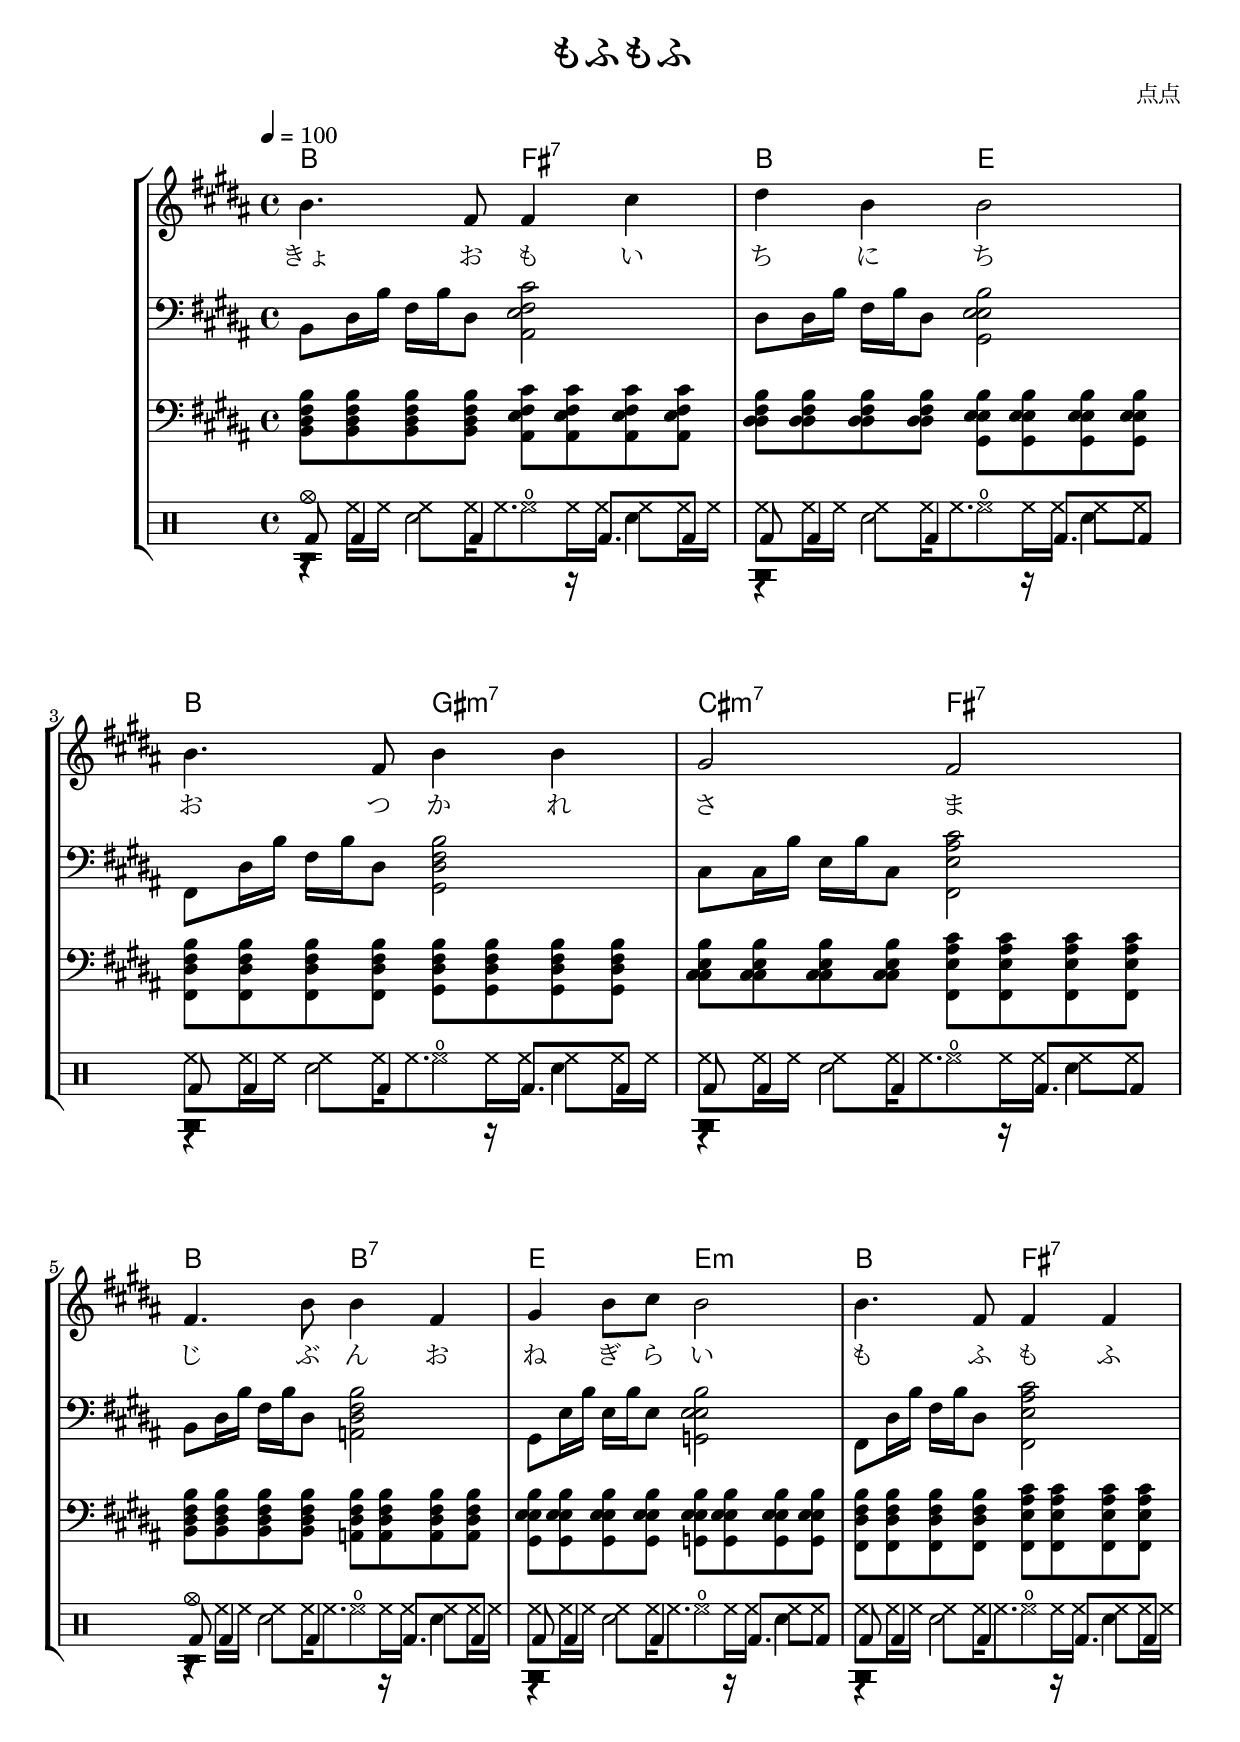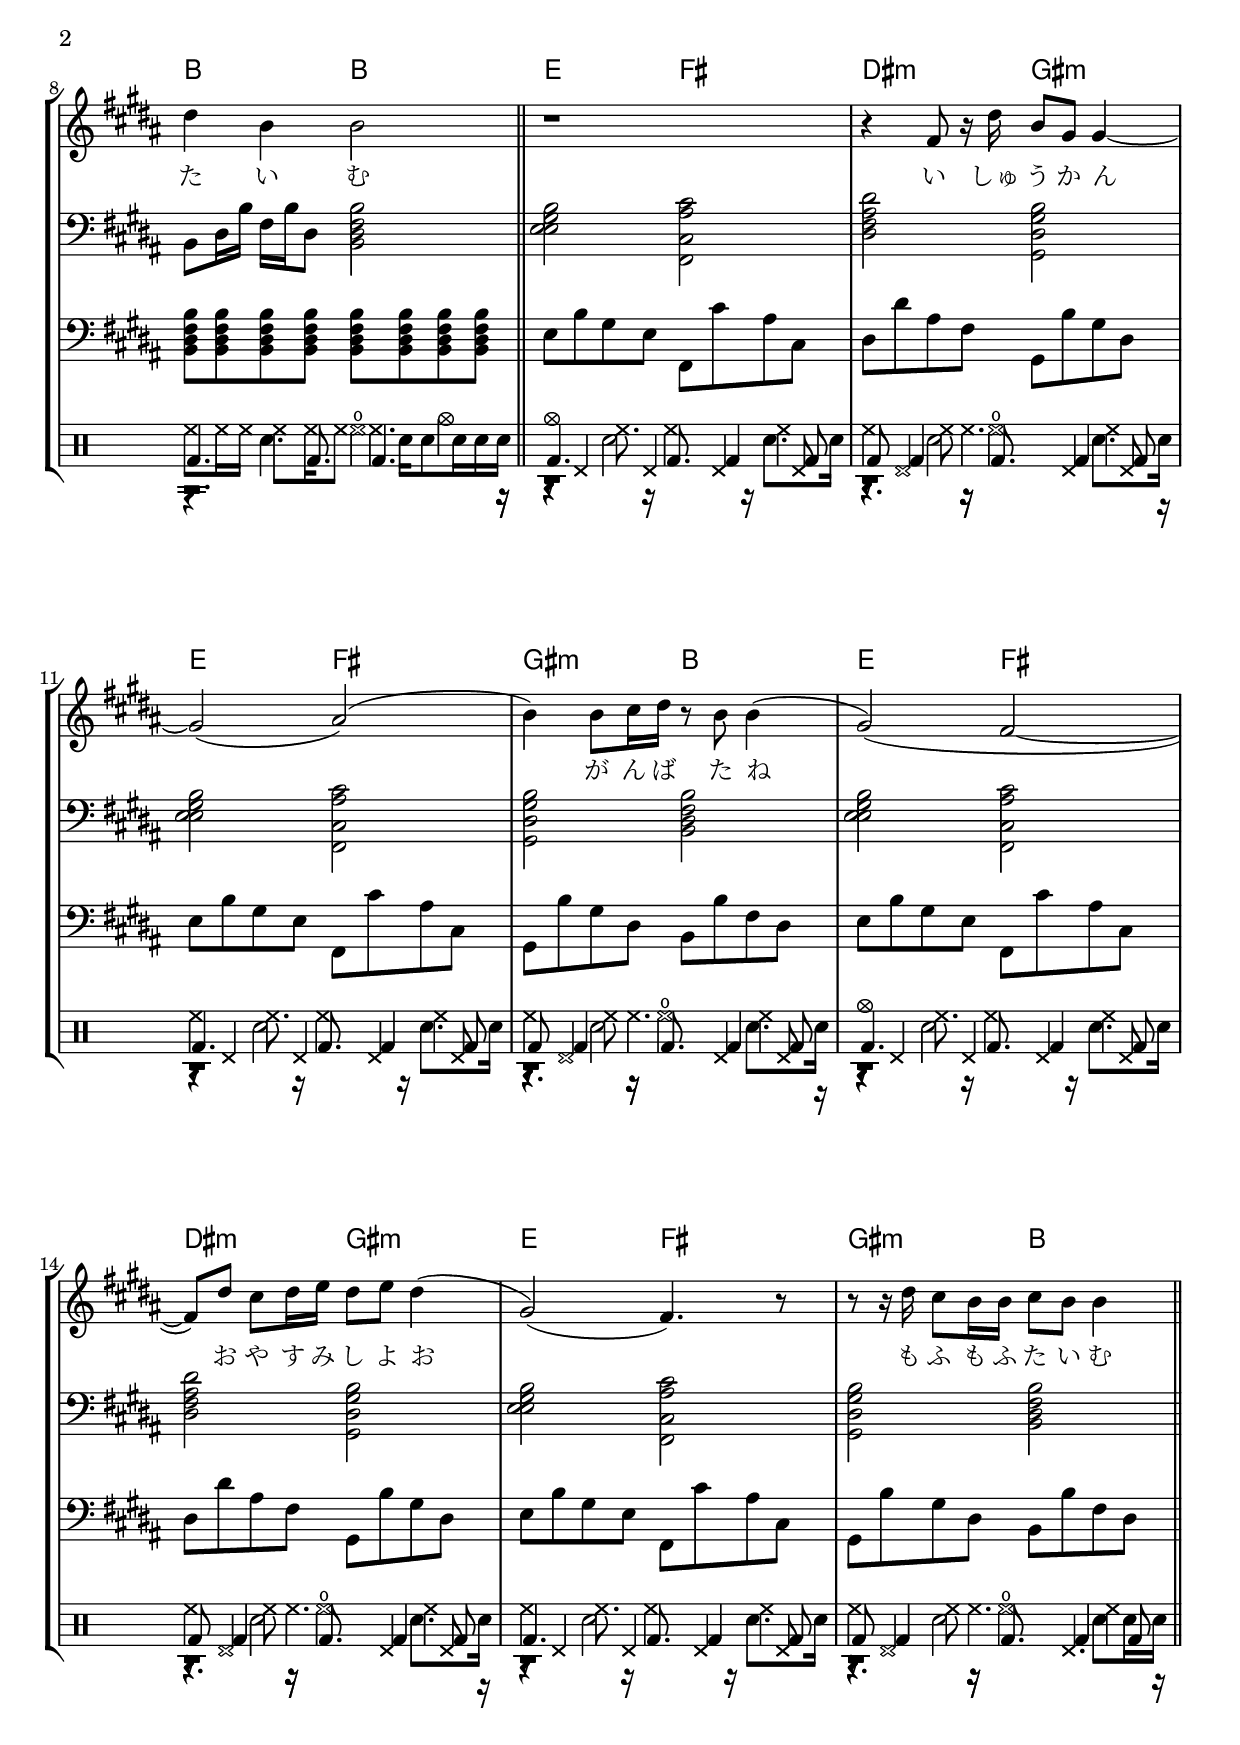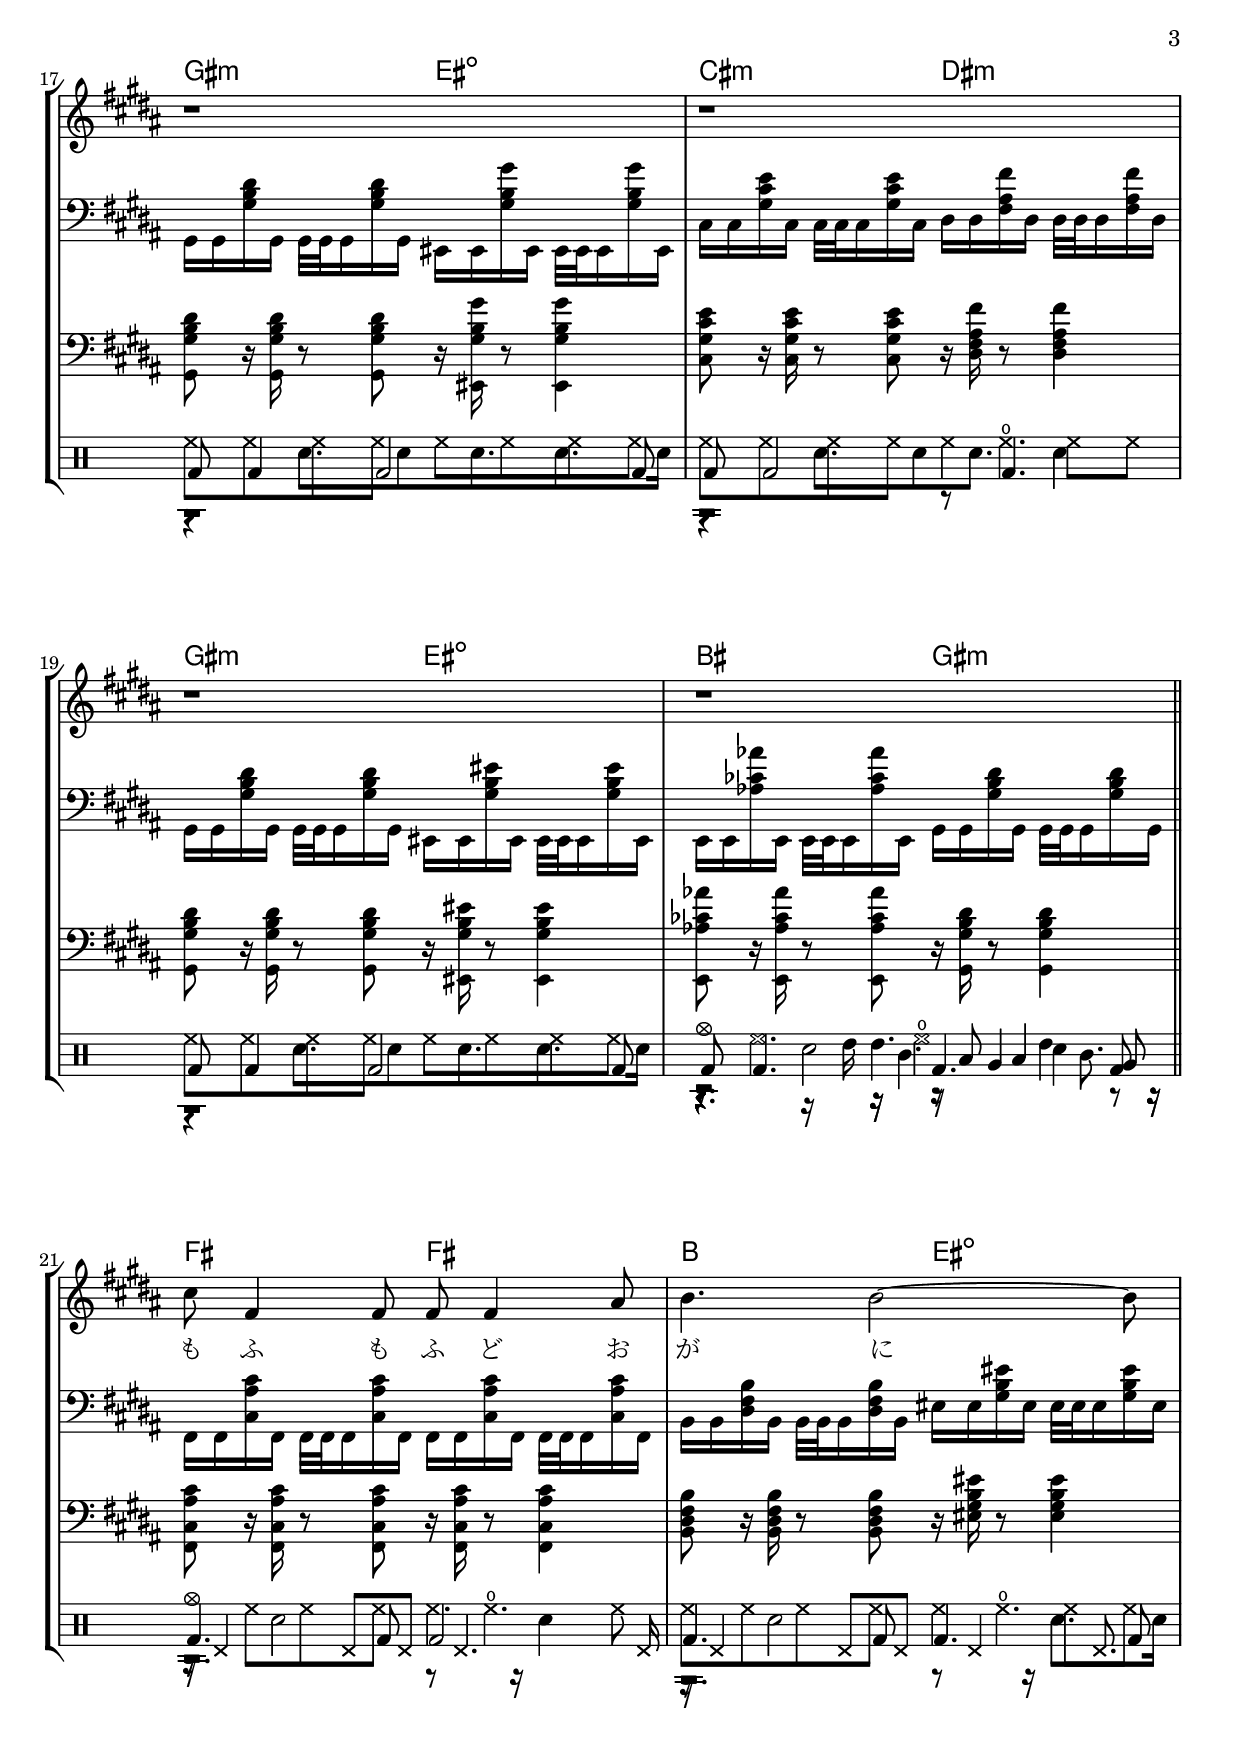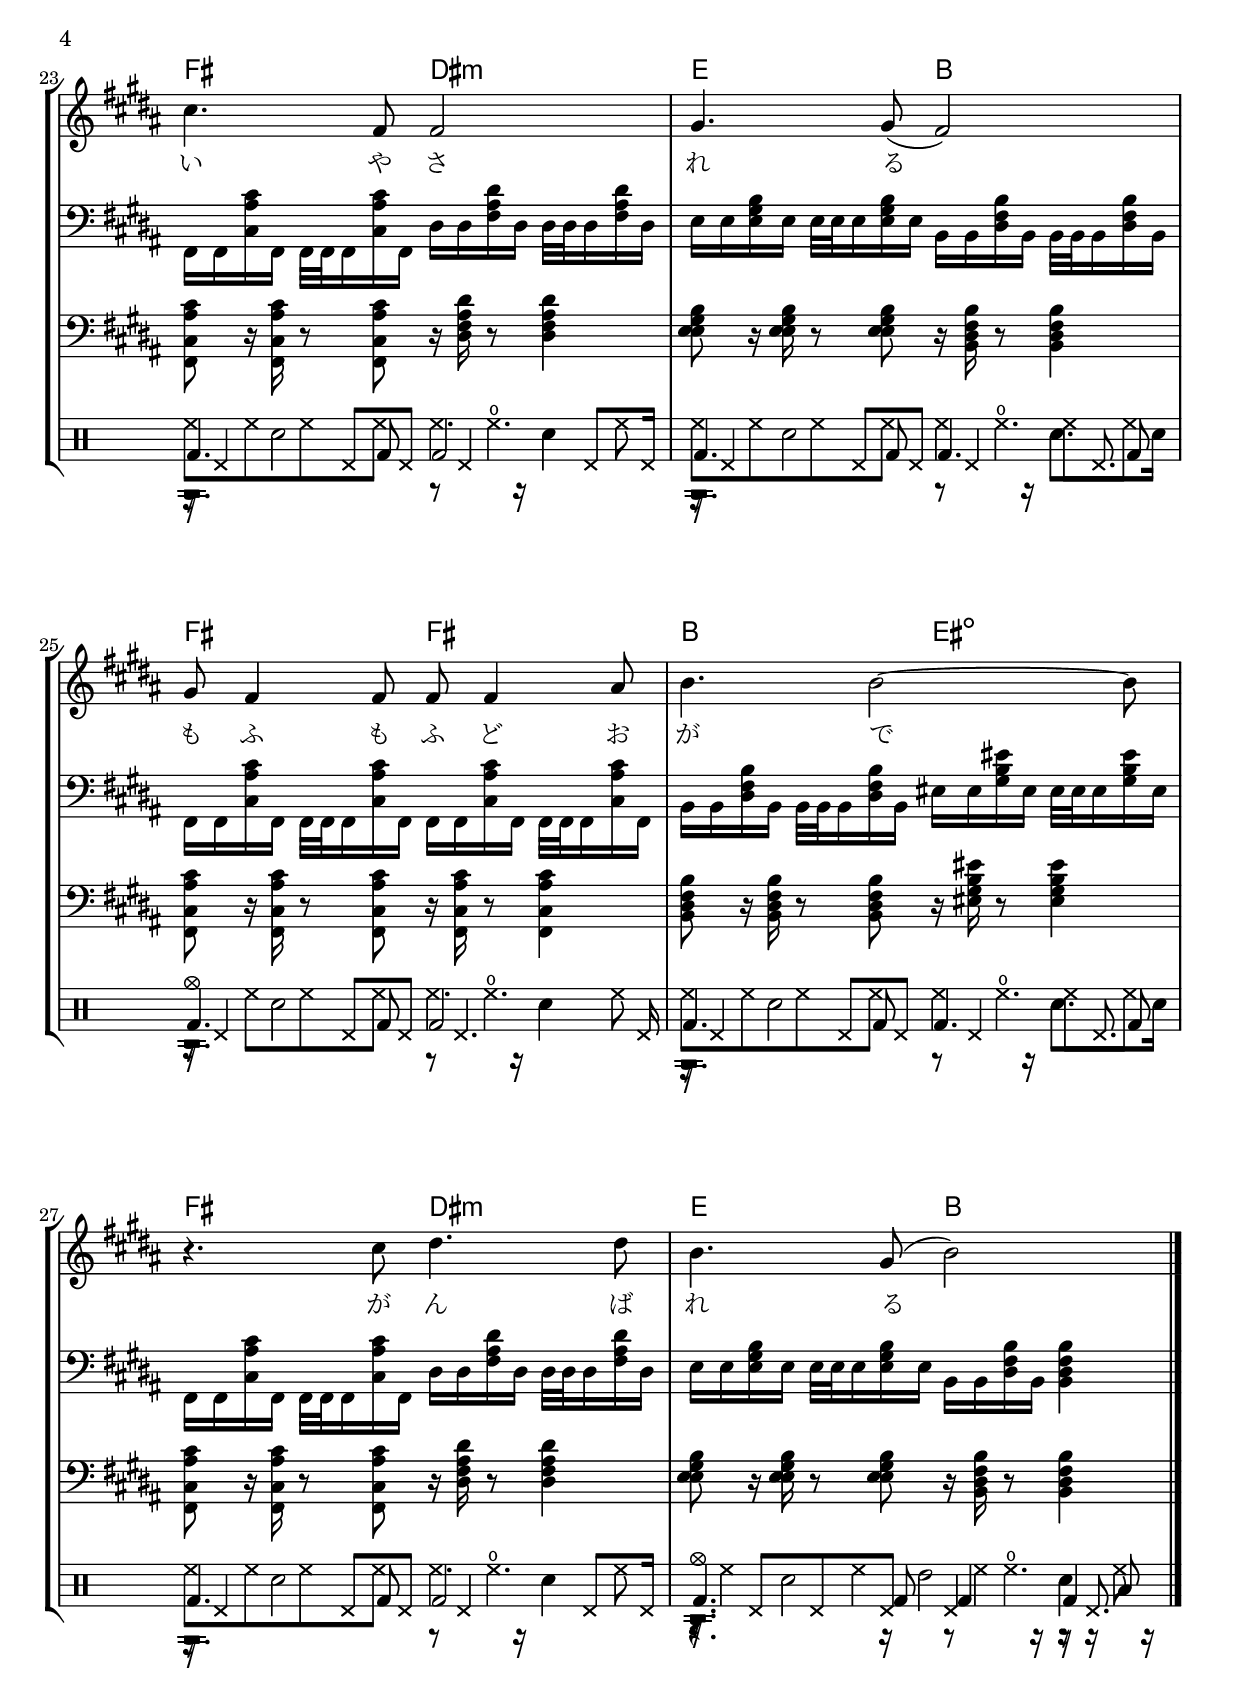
\version "2.12.1"

\header {
	title = \markup {もふもふ}
	composer = \markup \center-column {点点}
}

harmony = \chordmode {
	b2 fis:7 b e b gis:min7 cis:min7 fis:7 b b:7 e e:m b fis:7 b b 

	e fis dis:m gis:m e fis gis:m b e fis dis:m gis:m e fis gis:m b 

	gis:m eis:dim cis:m dis:m gis:m eis:dim bis gis:m 

	fis fis b eis:dim fis dis:m e b fis fis b eis:dim fis dis:m e b 
}

melody = {
	\set Staff.midiInstrument = #"fss0.34"
		\key b \major
	\tempo 4 = 100
 b'4.  fis'8  fis'4  cis''4 
	dis''4  b'4  b'2 
	b'4.  fis'8  b'4  b'4 
	gis'2  fis'2 
	fis'4.  b'8  b'4  fis'4 
	gis'4  b'8  cis''8  b'2 
	b'4.  fis'8  fis'4  fis'4 
	dis''4  b'4  b'2
	\set Staff.midiInstrument = #"fss0.34"
	r1
r4 fis'8  r16  dis''16  b'8  gis'8  gis'4~ 
	gis'2  (ais'2) 
	(b'4)  b'8  cis''16  dis''16  r8  b'8  b'4 
	(gis'2)  (fis'2~ 
	fis'8)  dis''8  cis''8  dis''16  e''16  dis''8  e''8  dis''4 
	(gis'2)  (fis'4.)  r8 
	r8  r16  dis''16  cis''8  b'16  b'16  cis''8  b'8  b'4
	r1 | r1 | r1 | r1   
	\set Staff.midiInstrument = #"fss0.34"
	 cis''8  fis'4  fis'8  fis'8  fis'4  ais'8 
	b'4.  b'2~b'8 
	cis''4.  fis'8  fis'2 
	gis'4.  gis'8  (fis'2) 
	gis'8  fis'4  fis'8  fis'8  fis'4  ais'8 
	b'4.  b'2~b'8 
	r4.  cis''8  dis''4.  dis''8 
	b'4.  gis'8  (b'2)
	\bar "|."
}

words = \lyricmode {
	きょ  お  も  い  ち  に  ち  お  つ  か  れ  さ  ま  じ  ぶ  ん  お  ね  ぎ  ら  い  も  ふ  も  ふ  た  い  む  
	い  しゅ  う  か  ん  が  ん  ば  た  ね  お  や  す  み  し  よ  お  も  ふ  も  ふ  た  い  む  
	
	も  ふ  も  ふ  ど  お  が  に  い  や  さ  れ  る  も  ふ  も  ふ  ど  お  が  で  が  ん  ば  れ  る  
}

tempochange = {
	\tempo 4 = 100
	r1 | r1 | r1 | r1 | r1 | r1 | r1 | r1 \bar "||"
	\tempo 4 = 100
	r1 | r1 | r1 | r1 | r1 | r1 | r1 | r1 \bar "||"
	\tempo 4 = 100
	r1 | r1 | r1 | r1 \bar "||"
	\tempo 4 = 100
	r1 | r1 | r1 | r1 | r1 | r1 | r1 | r1 \bar "|."
}

mainacc = {
	\clef bass
	\set Staff.midiInstrument = #"Trumpet"
	\key b \major
	\tempo 4 = 100
	b,8 dis16 b fis b dis8
	<ais, e fis cis'>2
	dis8 dis16 b fis b dis8
	<gis, e e b>2
	fis,8 dis16 b fis b dis8
	<gis, dis fis b>2
	cis8 cis16 b e b cis8
	<fis, e ais cis'>2
	b,8 dis16 b fis b dis8
	<a, dis fis b>2
	gis,8 e16 b e b e8
	<g, e e b>2
	fis,8 dis16 b fis b dis8
	<fis, e ais cis'>2
	b,8 dis16 b fis b dis8
	<b, dis fis b>2
	\bar "||"

	\set Staff.midiInstrument = #"Pan Flute"
	<e e gis b>2
	<fis, cis ais cis'>2
	<dis fis ais dis'>2
	<gis, dis gis b>2
	<e e gis b>2
	<fis, cis ais cis'>2
	<gis, dis gis b>2
	<b, dis fis b>2
	<e e gis b>2
	<fis, cis ais cis'>2
	<dis fis ais dis'>2
	<gis, dis gis b>2
	<e e gis b>2
	<fis, cis ais cis'>2
	<gis, dis gis b>2
	<b, dis fis b>2
	\bar "||"

	\set Staff.midiInstrument = #"Lead 7 (fifths)"
	gis,16 gis,16 <gis b dis'>16 gis,16   gis,32 gis,32 gis,16 <gis b dis'>16 gis,16
	eis,16 eis,16 <gis b gis'>16 eis,16   eis,32 eis,32 eis,16 <gis b gis'>16 eis,16
	cis16 cis16 <gis cis' e'>16 cis16   cis32 cis32 cis16 <gis cis' e'>16 cis16
	dis16 dis16 <fis ais fis'>16 dis16   dis32 dis32 dis16 <fis ais fis'>16 dis16
	gis,16 gis,16 <gis b dis'>16 gis,16   gis,32 gis,32 gis,16 <gis b dis'>16 gis,16
	eis,16 eis,16 <gis b eis'>16 eis,16   eis,32 eis,32 eis,16 <gis b eis'>16 eis,16
	e,16 e,16 <as ces' as'>16 e,16   e,32 e,32 e,16 <as ces' as'>16 e,16
	gis,16 gis,16 <gis b dis'>16 gis,16   gis,32 gis,32 gis,16 <gis b dis'>16 gis,16
	\bar "||"

	\set Staff.midiInstrument = #"Lead 8 (bass+lead)"
	fis,16 fis,16 <cis ais cis'>16 fis,16   fis,32 fis,32 fis,16 <cis ais cis'>16 fis,16
	fis,16 fis,16 <cis ais cis'>16 fis,16   fis,32 fis,32 fis,16 <cis ais cis'>16 fis,16
	b,16 b,16 <dis fis b>16 b,16   b,32 b,32 b,16 <dis fis b>16 b,16
	eis16 eis16 <gis b eis'>16 eis16   eis32 eis32 eis16 <gis b eis'>16 eis16
	fis,16 fis,16 <cis ais cis'>16 fis,16   fis,32 fis,32 fis,16 <cis ais cis'>16 fis,16
	dis16 dis16 <fis ais dis'>16 dis16   dis32 dis32 dis16 <fis ais dis'>16 dis16
	e16 e16 <e gis b>16 e16   e32 e32 e16 <e gis b>16 e16
	b,16 b,16 <dis fis b>16 b,16   b,32 b,32 b,16 <dis fis b>16 b,16
	fis,16 fis,16 <cis ais cis'>16 fis,16   fis,32 fis,32 fis,16 <cis ais cis'>16 fis,16
	fis,16 fis,16 <cis ais cis'>16 fis,16   fis,32 fis,32 fis,16 <cis ais cis'>16 fis,16
	b,16 b,16 <dis fis b>16 b,16   b,32 b,32 b,16 <dis fis b>16 b,16
	eis16 eis16 <gis b eis'>16 eis16   eis32 eis32 eis16 <gis b eis'>16 eis16
	fis,16 fis,16 <cis ais cis'>16 fis,16   fis,32 fis,32 fis,16 <cis ais cis'>16 fis,16
	dis16 dis16 <fis ais dis'>16 dis16   dis32 dis32 dis16 <fis ais dis'>16 dis16
	e16 e16 <e gis b>16 e16   e32 e32 e16 <e gis b>16 e16
	b,16 b,16 <dis fis b>16 b,16 <b, dis fis b>4
	\bar "|."
}

subacc = {
	\clef bass
	\set Staff.midiInstrument = #"FX 8 (sci-fi)"
	\key b \major
	\tempo 4 = 100
	<b, dis fis b>8 <b, dis fis b>8 <b, dis fis b>8 <b, dis fis b>8
	<ais, e fis cis'>8 <ais, e fis cis'>8 <ais, e fis cis'>8 <ais, e fis cis'>8
	<dis dis fis b>8 <dis dis fis b>8 <dis dis fis b>8 <dis dis fis b>8
	<gis, e e b>8 <gis, e e b>8 <gis, e e b>8 <gis, e e b>8
	<fis, dis fis b>8 <fis, dis fis b>8 <fis, dis fis b>8 <fis, dis fis b>8
	<gis, dis fis b>8 <gis, dis fis b>8 <gis, dis fis b>8 <gis, dis fis b>8
	<cis cis e b>8 <cis cis e b>8 <cis cis e b>8 <cis cis e b>8
	<fis, e ais cis'>8 <fis, e ais cis'>8 <fis, e ais cis'>8 <fis, e ais cis'>8
	<b, dis fis b>8 <b, dis fis b>8 <b, dis fis b>8 <b, dis fis b>8
	<a, dis fis b>8 <a, dis fis b>8 <a, dis fis b>8 <a, dis fis b>8
	<gis, e e b>8 <gis, e e b>8 <gis, e e b>8 <gis, e e b>8
	<g, e e b>8 <g, e e b>8 <g, e e b>8 <g, e e b>8
	<fis, dis fis b>8 <fis, dis fis b>8 <fis, dis fis b>8 <fis, dis fis b>8
	<fis, e ais cis'>8 <fis, e ais cis'>8 <fis, e ais cis'>8 <fis, e ais cis'>8
	<b, dis fis b>8 <b, dis fis b>8 <b, dis fis b>8 <b, dis fis b>8
	<b, dis fis b>8 <b, dis fis b>8 <b, dis fis b>8 <b, dis fis b>8
	\bar "||"

	\set Staff.midiInstrument = #"FX 4 (atmosphere)"
	e8 b gis e
	fis,8 cis' ais cis
	dis8 dis' ais fis
	gis,8 b gis dis
	e8 b gis e
	fis,8 cis' ais cis
	gis,8 b gis dis
	b,8 b fis dis
	e8 b gis e
	fis,8 cis' ais cis
	dis8 dis' ais fis
	gis,8 b gis dis
	e8 b gis e
	fis,8 cis' ais cis
	gis,8 b gis dis
	b,8 b fis dis
	\bar "||"

	\set Staff.midiInstrument = #"Tinkle Bell"
	<gis, gis b dis'>8 r16 <gis, gis b dis'>16 r8     <gis, gis b dis'>8
	r16 <eis, gis b gis'>16 r8     <eis, gis b gis'>4
	<cis gis cis' e'>8 r16 <cis gis cis' e'>16 r8     <cis gis cis' e'>8
	r16 <dis fis ais fis'>16 r8     <dis fis ais fis'>4
	<gis, gis b dis'>8 r16 <gis, gis b dis'>16 r8     <gis, gis b dis'>8
	r16 <eis, gis b eis'>16 r8     <eis, gis b eis'>4
	<e, as ces' as'>8 r16 <e, as ces' as'>16 r8     <e, as ces' as'>8
	r16 <gis, gis b dis'>16 r8     <gis, gis b dis'>4
	\bar "||"

	\set Staff.midiInstrument = #"Clav"
	<fis, cis ais cis'>8 r16 <fis, cis ais cis'>16 r8     <fis, cis ais cis'>8
	r16 <fis, cis ais cis'>16 r8     <fis, cis ais cis'>4
	<b, dis fis b>8 r16 <b, dis fis b>16 r8     <b, dis fis b>8
	r16 <eis gis b eis'>16 r8     <eis gis b eis'>4
	<fis, cis ais cis'>8 r16 <fis, cis ais cis'>16 r8     <fis, cis ais cis'>8
	r16 <dis fis ais dis'>16 r8     <dis fis ais dis'>4
	<e e gis b>8 r16 <e e gis b>16 r8     <e e gis b>8
	r16 <b, dis fis b>16 r8     <b, dis fis b>4
	<fis, cis ais cis'>8 r16 <fis, cis ais cis'>16 r8     <fis, cis ais cis'>8
	r16 <fis, cis ais cis'>16 r8     <fis, cis ais cis'>4
	<b, dis fis b>8 r16 <b, dis fis b>16 r8     <b, dis fis b>8
	r16 <eis gis b eis'>16 r8     <eis gis b eis'>4
	<fis, cis ais cis'>8 r16 <fis, cis ais cis'>16 r8     <fis, cis ais cis'>8
	r16 <dis fis ais dis'>16 r8     <dis fis ais dis'>4
	<e e gis b>8 r16 <e e gis b>16 r8     <e e gis b>8
	r16 <b, dis fis b>16 r8     <b, dis fis b>4
	\bar "|."
}

percA = {
	\drummode {
	r2 hho2  |r2 hho2  |r2 hho2  |r2 hho2  |r2 hho2  |r2 hho2  |r2 hho2  |r2 hho2  \bar "||"
	r4 hh8. hh4 r16 hh4  |hh4 hh8 hh4. hh4  |hh4 hh8. hh4 r16 hh4  |hh4 hh8 hh4. hh4  |r4 hh8. hh4 r16 hh4  |hh4 hh8 hh4. hh4  |hh4 hh8. hh4 r16 hh4  |hh4 hh8 hh4. hh4  \bar "||"
	hh8 hh8 hh8 hh8 hh8 hh8 hh8 hh8  |hh8 hh8 hh8 hh8 hh4 hh8 hh8  |hh8 hh8 hh8 hh8 hh8 hh8 hh8 hh8  |r8 hh2. r8  \bar "||"
	r2 r8 hho4.  |r2 r8 hho4.  |r2 r8 hho4.  |r2 r8 hho4.  |r2 r8 hho4.  |r2 r8 hho4.  |r2 r8 hho4.  |r2 r8 hho4.  \bar "|."
	}
}

percB = {
	\drummode {
	r8 hh16 hh16 hh8 hh16 hh8. hh16 hh16 hh8 hh16 hh16  |hh8 hh16 hh16 hh8 hh16 hh8. hh16 hh16 hh8 hh8  |hh8 hh16 hh16 hh8 hh16 hh8. hh16 hh16 hh8 hh16 hh16  |hh8 hh16 hh16 hh8 hh16 hh8. hh16 hh16 hh8 hh8  |r8 hh16 hh16 hh8 hh16 hh8. hh16 hh16 hh8 hh16 hh16  |hh8 hh16 hh16 hh8 hh16 hh8. hh16 hh16 hh8 hh8  |hh8 hh16 hh16 hh8 hh16 hh8. hh16 hh16 hh8 hh16 hh16  |hh8 hh16 hh16 hh8 hh16 hh8 hh4. r16  \bar "||"
	r8 hhp4 hhp4 hhp4 hhp8  |r8 hhp2 hhp4 hhp8  |r8 hhp4 hhp4 hhp4 hhp8  |r8 hhp2 hhp4 hhp8  |r8 hhp4 hhp4 hhp4 hhp8  |r8 hhp2 hhp4 hhp8  |r8 hhp4 hhp4 hhp4 hhp8  |r8 hhp2 hhp4.  \bar "||"
	r4 sn8. sn8 sn8. sn8. sn16  |r4 sn8. sn8 sn8. sn4  |r4 sn8. sn8 sn8. sn8. sn16  |r4 sn2 sn4  \bar "||"
	r8 hh8 hh8 hh8 hh4. hh8  |hh8 hh8 hh8 hh8 hh4 hh8 hh8  |hh8 hh8 hh8 hh8 hh4. hh8  |hh8 hh8 hh8 hh8 hh4 hh8 hh8  |r8 hh8 hh8 hh8 hh4. hh8  |hh8 hh8 hh8 hh8 hh4 hh8 hh8  |hh8 hh8 hh8 hh8 hh4. hh8  |r16 hh4 hh4 hh4 r16 hh8  \bar "|."
	}
}

percC = {
	\drummode {
	r4 sn2 sn4  |r4 sn2 sn4  |r4 sn2 sn4  |r4 sn2 sn4  |r4 sn2 sn4  |r4 sn2 sn4  |r4 sn2 sn4  |r4 sn4. sn16 sn8 sn16 sn16 sn16  \bar "||"
	r4 sn2 sn8. sn16  |r4 sn2 sn8. sn16  |r4 sn2 sn8. sn16  |r4 sn2 sn8. sn16  |r4 sn2 sn8. sn16  |r4 sn2 sn8. sn16  |r4 sn2 sn8. sn16  |r4 sn2 sn8 sn16 sn16  \bar "||"
	bd8 bd4 bd2 bd8  |bd8 bd2 bd4.  |bd8 bd4 bd2 bd8  |bd8 bd4. bd4. bd8  \bar "||"
	r16 hhp4 hhp8 hhp8 hhp4. hhp16  |r16 hhp4 hhp8 hhp8 hhp4 hhp8.  |r16 hhp4 hhp8 hhp8 hhp4 hhp8 hhp16  |r16 hhp4 hhp8 hhp8 hhp4 hhp8.  |r16 hhp4 hhp8 hhp8 hhp4. hhp16  |r16 hhp4 hhp8 hhp8 hhp4 hhp8.  |r16 hhp4 hhp8 hhp8 hhp4 hhp8 hhp16  |r8 hhp8 hhp8 hhp8 hhp4 r16 hhp8.  \bar "|."
	}
}

percD = {
	\drummode {
	bd8 bd4 bd4 r16 bd8. bd8  |bd8 bd4 bd4 r16 bd8. bd8  |bd8 bd4 bd4 r16 bd8. bd8  |bd8 bd4 bd4 r16 bd8. bd8  |bd8 bd4 bd4 r16 bd8. bd8  |bd8 bd4 bd4 r16 bd8. bd8  |bd8 bd4 bd4 r16 bd8. bd8  |bd4. bd8. bd4. r16  \bar "||"
	bd4. r16 bd8. bd4 bd8  |bd8 bd4 r16 bd8. bd4 bd8  |bd4. r16 bd8. bd4 bd8  |bd8 bd4 r16 bd8. bd4 bd8  |bd4. r16 bd8. bd4 bd8  |bd8 bd4 r16 bd8. bd4 bd8  |bd4. r16 bd8. bd4 bd8  |bd8 bd4 r16 bd8. bd4 bd8  \bar "||"
	r1  |r2 r8 hho4.  |r1  |r4. r16 hho2 r16  \bar "||"
	r8. sn2 r16 sn4  |r8. sn2 r16 sn8. sn16  |r8. sn2 r16 sn4  |r8. sn2 r16 sn8. sn16  |r8. sn2 r16 sn4  |r8. sn2 r16 sn8. sn16  |r8. sn2 r16 sn4  |r8. sn2 r16 sn4  \bar "|."
	}
}

percE = {
	\drummode {
	cymc1  |r1 |r1 |r1 |cymc1  |r1 |r1 |r2. cymc4  \bar "||"
	r1  |r4. r16 hho2 r16  |r1  |r4. r16 hho2 r16  |r1  |r4. r16 hho2 r16  |r1  |r4. r16 hho2 r16  \bar "||"
	r1 |r1 |r1 |cymc1  \bar "||"
	bd4. bd8 bd2  |bd4. bd8 bd4. bd8  |bd4. bd8 bd2  |bd4. bd8 bd4. bd8  |bd4. bd8 bd2  |bd4. bd8 bd4. bd8  |bd4. bd8 bd2  |bd4. bd8 bd4 bd4  \bar "|."
	}
}

percF = {
	\drummode {
	r1 | r1 | r1 | r1 | r1 | r1 | r1 | r1 \bar "||"
	cymc1  |r1 |r1 |r1 |cymc1  |r1 |r1 |r1 \bar "||"
	r1 |r1 |r1 |r4 r16 tommh16 tommh4. tommh4  \bar "||"
	cymc1  |r1 |r1 |r1 |cymc1  |r1 |r1 |cymc1  \bar "|."
	}
}

percG = {
	\drummode {
	r1 | r1 | r1 | r1 | r1 | r1 | r1 | r1 \bar "||"
	r1 | r1 | r1 | r1 | r1 | r1 | r1 | r1 \bar "||"
	r1 |r1 |r1 |r4. r16 tomml4. tomml8.  \bar "||"
	r1 |r1 |r1 |r1 |r1 |r1 |r1 |r4. r16 tommh2 r16  \bar "|."
	}
}

percH = {
	\drummode {
	r1 | r1 | r1 | r1 | r1 | r1 | r1 | r1 \bar "||"
	r1 | r1 | r1 | r1 | r1 | r1 | r1 | r1 \bar "||"
	r1 |r1 |r1 |r2 r16 toml8 toml4 r16  \bar "||"
	r1 |r1 |r1 |r1 |r1 |r1 |r1 |r2. r8 toml8  \bar "|."
	}
}

percI = {
	\drummode {
	r1 | r1 | r1 | r1 | r1 | r1 | r1 | r1 \bar "||"
	r1 | r1 | r1 | r1 | r1 | r1 | r1 | r1 \bar "||"
	r1 |r1 |r1 |r2 r8 tomfh4 tomfh8  \bar "||"
	r1 | r1 | r1 | r1 | r1 | r1 | r1 | r1 \bar "|."
	}
}

\score {
	<<
		\new StaffGroup <<
			\new ChordNames {\harmony}
			\new Voice = "melody" {\melody}
			\new Lyrics \lyricsto "melody" \words
			\new Staff = "mainacc" {\mainacc}
			\new Staff = "subacc" {\subacc}
			\new DrumStaff <<
				\new DrumVoice {\percA}
				\new DrumVoice {\percB}
				\new DrumVoice {\percC}
				\new DrumVoice {\percD}
				\new DrumVoice {\percE}
				\new DrumVoice {\percF}
				\new DrumVoice {\percG}
				\new DrumVoice {\percH}
				\new DrumVoice {\percI}
			>>
		>>
	>>
	\layout { }
}
